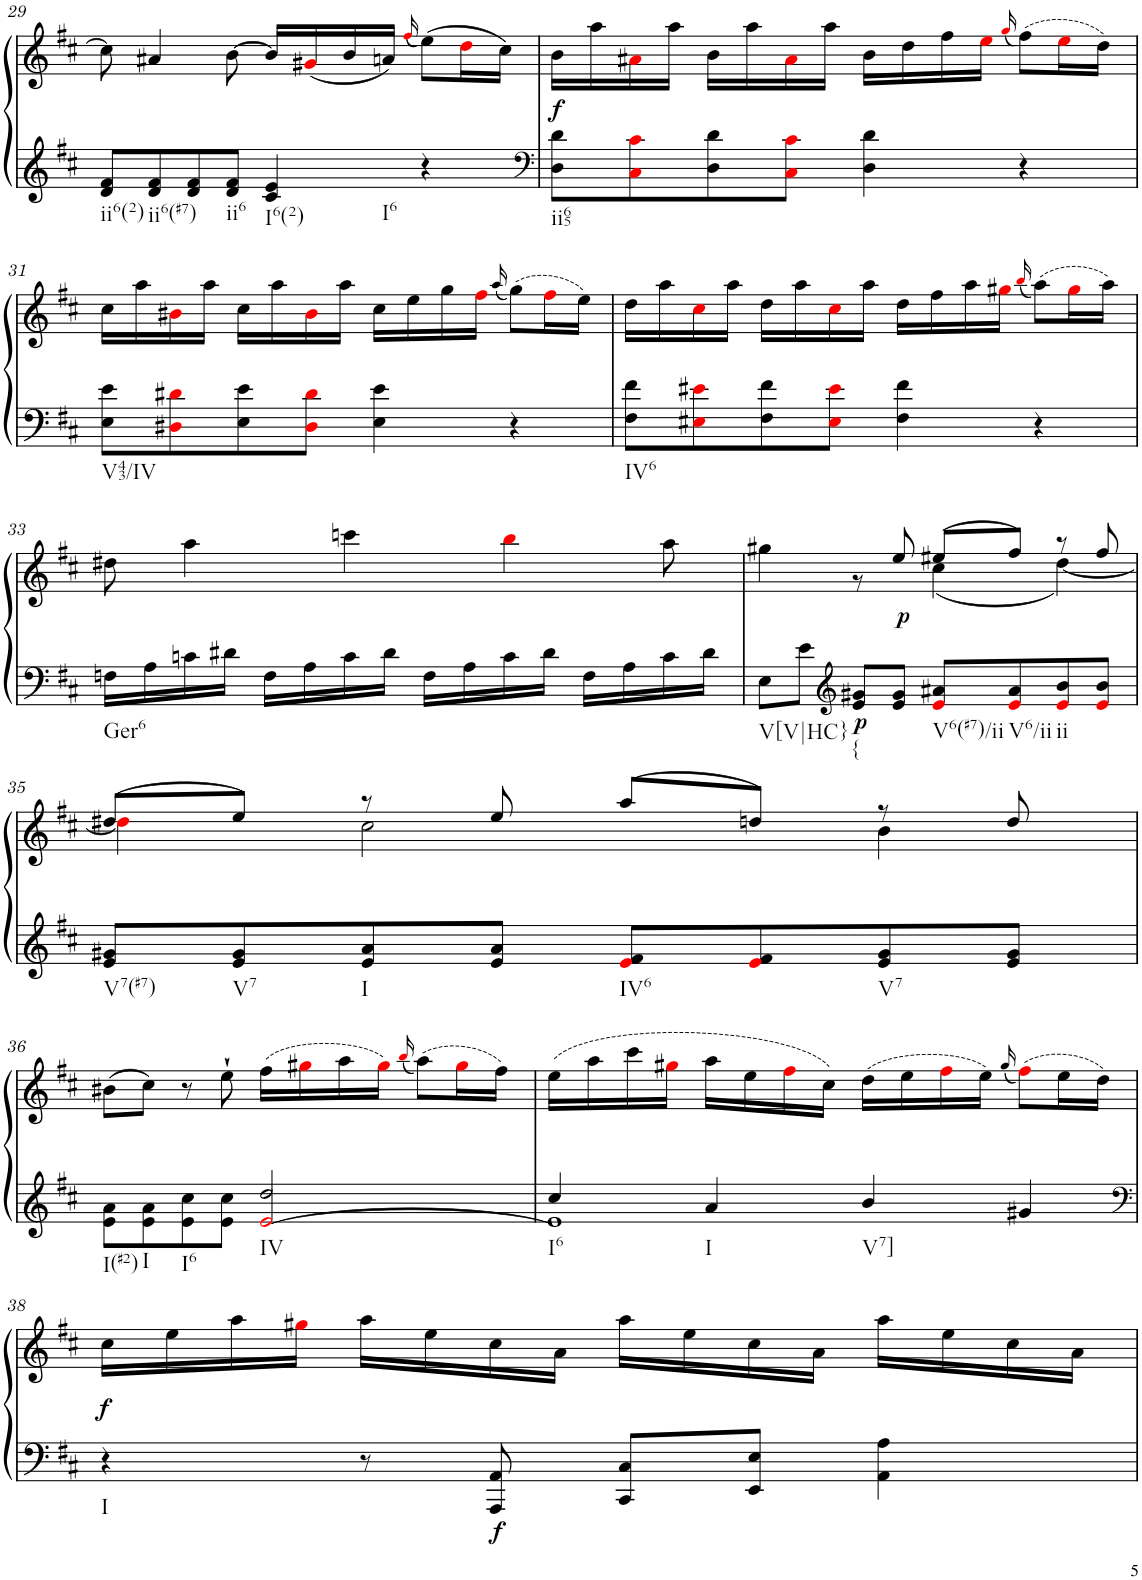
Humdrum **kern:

**kern	**kern	**dynam
*part1	*part1	*part1
*staff2	*staff1	*staff1/2
*I"unbenannt2	*	*
!!LO:PB:g=z
*clefG2	*clefG2	*
*k[f#c#]	*k[f#c#]	*
*M4/4	*M4/4	*
=29	=29	=29
!LO:TX:b:t=ii6(2)	!	!
8d/ 8f#/L	8cc#\]	.
!LO:TX:b:t=ii6(#7)	!	!
8d/ 8f#/	4a#X/	.
8d/ 8f#/	.	.
!LO:TX:b:t=ii6	!	!
8d/ 8f#/J	[8b\	.
!LO:TX:b:t=I6(2)	!	!
!LO:TX:b:t=I6	!	!
4c#/ 4e/	16b/LL]	.
.	(16g#Xi/	.
.	16b/	.
.	16an/JJ)	.
.	(16qff#i/	.
4r	(8ee\L)	.
.	16ddi\L	.
.	16cc#\JJ)	.
=30	=30	=30
*clefF4	*	*
!LO:TX:b:t=ii65	!	!
!	!	!LO:DY:b
8D\ 8d\L	16b\LL	f
.	16aa\	.
8C#i\ 8c#i\	16a#Xi\	.
.	16aa\JJ	.
8D\ 8d\	16b\LL	.
.	16aa\	.
8C#i\ 8c#i\J	16a#i\	.
.	16aa\JJ	.
4D\ 4d\	16b\LL	.
.	16dd\	.
.	16ff#\	.
.	16eei\JJ	.
.	(16qggi/	.
4r	(8ff#\L)	.
.	16eei\L	.
.	16dd\JJ)	.
!!LO:LB:g=z
=31	=31	=31
!LO:TX:b:t=V43/IV	!	!
8E\ 8e\L	16cc#\LL	.
.	16aa\	.
8D#Xi\ 8d#Xi\	16b#Xi\	.
.	16aa\JJ	.
8E\ 8e\	16cc#\LL	.
.	16aa\	.
8D#i\ 8d#i\J	16b#i\	.
.	16aa\JJ	.
4E\ 4e\	16cc#\LL	.
.	16ee\	.
.	16gg\	.
.	16ff#i\JJ	.
.	(16qaa/	.
4r	(8gg\L)	.
.	16ff#i\L	.
.	16ee\JJ)	.
=32	=32	=32
!LO:TX:b:t=IV6	!	!
8F#\ 8f#\L	16dd\LL	.
.	16aa\	.
8E#Xi\ 8e#Xi\	16cc#i\	.
.	16aa\JJ	.
8F#\ 8f#\	16dd\LL	.
.	16aa\	.
8E#i\ 8e#i\J	16cc#i\	.
.	16aa\JJ	.
4F#\ 4f#\	16dd\LL	.
.	16ff#\	.
.	16aa\	.
.	16gg#Xi\JJ	.
.	(16qbbi/	.
4r	(8aa\L)	.
.	16gg#i\L	.
.	16aa\JJ)	.
!!LO:LB:g=z
=33	=33	=33
*	*^	*
!LO:TX:b:t=Ger6	!	!	!
16Fn\LL	1ryy	8dd#X\	.
16A\	.	.	.
16cn\	.	4aa\	.
16d#X\JJ	.	.	.
16F\LL	.	.	.
16A\	.	.	.
16c\	.	4cccn\	.
16d#\JJ	.	.	.
16F\LL	.	.	.
16A\	.	.	.
16c\	.	4bbi\	.
16d#\JJ	.	.	.
16F\LL	.	.	.
16A\	.	.	.
16c\	.	8aa\	.
16d#\JJ	.	.	.
=34	=34	=34	=34
!LO:TX:b:t=V[V|HC}	!	!	!
8E\L	2ryy	4gg#X\	.
8e\J	.	.	.
*clefG2	*	*	*
!LO:TX:b:t={	!	!	!
!	!	!	!LO:DY:b=2
8e/ 8g#X/L	.	8r	p
!	!	!	!LO:DY:b
8e/ 8g#/J	.	8ee/	p
!LO:TX:b:t=V6(#7)/ii	!	!	!
8ei/ 8a#X/L	(8ee#X/L	(4cc#\	.
!LO:TX:b:t=V6/ii	!	!	!
8ei/ 8a#/	8ff#/J)	.	.
!LO:TX:b:t=ii	!	!	!
8ei/ 8b/	8r	[4dd\)	.
8ei/ 8b/J	8ff#/	.	.
!!LO:LB:g=z	!!
=35	=35	=35	=35
!LO:TX:b:t=V7(#7)	!	!	!
8e/ 8g#X/L	(8dd#X/L	4ddi\]	.
!LO:TX:b:t=V7	!	!	!
8e/ 8g#/	8ee/J)	.	.
!LO:TX:b:t=I	!	!	!
8e/ 8a/	8r	2cc#\	.
8e/ 8a/J	8ee/	.	.
!LO:TX:b:t=IV6	!	!	!
8ei/ 8f#/L	(8aa/L	.	.
8ei/ 8f#/	8ddn/J)	.	.
!LO:TX:b:t=V7	!	!	!
8e/ 8g#/	8r	4b\	.
8e/ 8g#/J	8dd/	.	.
*	*v	*v	*
!!LO:LB:g=z
=36	=36	=36
*^	*	*
!LO:TX:b:t=I(#2)	!	!	!
!LO:TX:b:t=I	!	!	!
!LO:TX:b:t=I6	!	!	!
2ryy	8e\ 8a\L	(8b#X\L	.
.	8e\ 8a\	8cc#\J)	.
.	8e\ 8cc#\	8r	.
.	8e\ 8cc#\J	8ee`\	.
!LO:TX:b:t=IV	!	!	!
2dd/	[2ei/	(16ff#\LL	.
.	.	16gg#Xi\	.
.	.	16aa\	.
.	.	16gg#i\JJ)	.
.	.	(16qbbi/	.
.	.	(8aa\L)	.
.	.	16gg#i\L	.
.	.	16ff#\JJ)	.
=37	=37	=37	=37
!LO:TX:b:t=I6	!	!	!
4cc#/	1e]	(16ee\LL	.
.	.	16aa\	.
.	.	16ccc#\	.
.	.	16gg#Xi\JJ	.
!LO:TX:b:t=I	!	!	!
4a/	.	16aa\LL	.
.	.	16ee\	.
.	.	16ff#i\	.
.	.	16cc#\JJ)	.
!LO:TX:b:t=V7]	!	!	!
4b/	.	(16dd\LL	.
.	.	16ee\	.
.	.	16ff#i\	.
.	.	16ee\JJ)	.
.	.	(16qgg#/	.
4g#X/	.	(8ff#i\L)	.
.	.	16ee\L	.
.	.	16dd\JJ)	.
*v	*v	*	*
!!LO:LB:g=z
=38	=38	=38
*clefF4	*	*
!LO:TX:b:t=I	!	!
!	!	!LO:DY:b
4r	16cc#\LL	f
.	16ee\	.
.	16aa\	.
.	16gg#Xi\JJ	.
8r	16aa\LL	.
.	16ee\	.
!	!	!LO:DY:b=2
8AAA/ 8AA/	16cc#\	f
.	16a\JJ	.
8CC#/ 8C#/L	16aa\LL	.
.	16ee\	.
8EE/ 8E/J	16cc#\	.
.	16a\JJ	.
4AA\ 4A\	16aa\LL	.
.	16ee\	.
.	16cc#\	.
.	16a\JJ	.
=	=	=
*-	*-	*-
